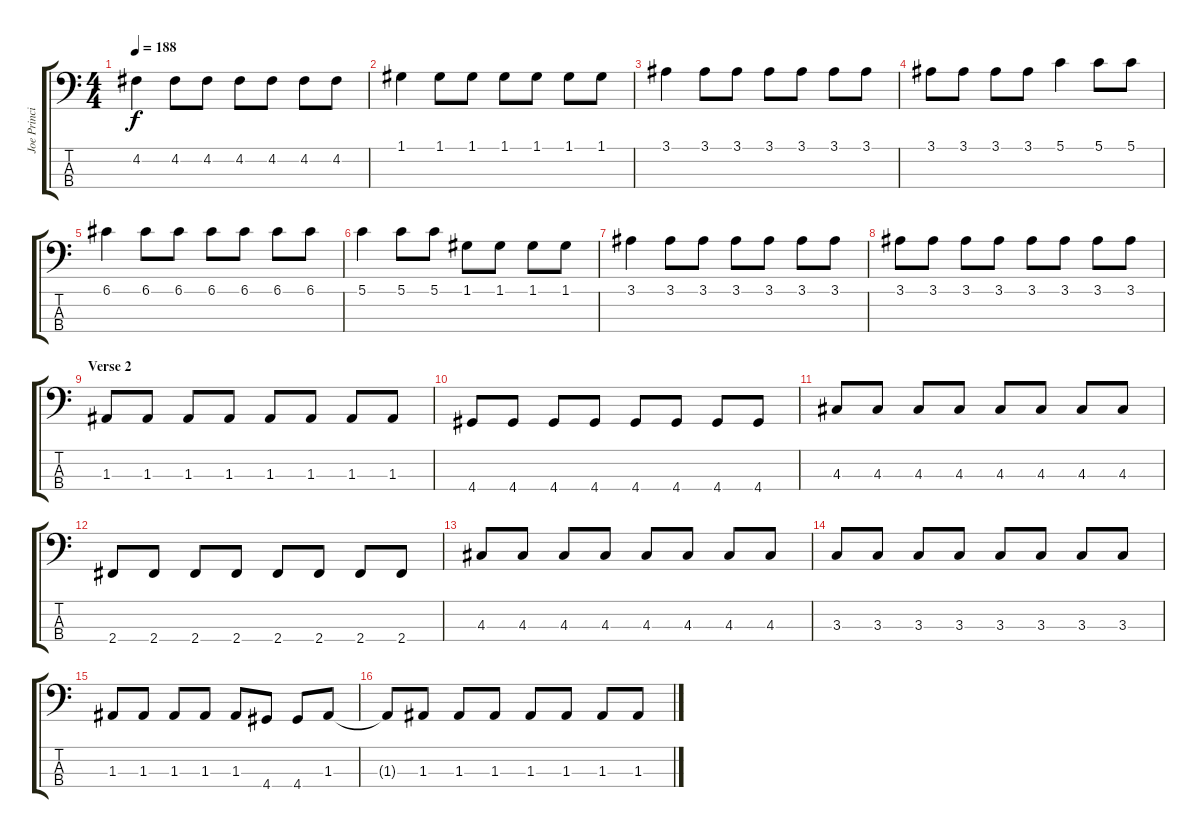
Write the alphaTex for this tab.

\track ("Joe Principe (Bass)" "Joe Princi") {instrument electricbassfinger}
\staff {score tabs}
\tuning (G2 D2 A1 E1) {hide}
\ts (4 4)
\tempo 188
\clef f4
\ks c
4.2.4{dy f} 4.2.8 4.2.8 4.2.8 4.2.8 4.2.8 4.2.8 |
1.1.4 1.1.8 1.1.8 1.1.8 1.1.8 1.1.8 1.1.8 |
3.1.4 3.1.8 3.1.8 3.1.8 3.1.8 3.1.8 3.1.8 |
3.1.8 3.1.8 3.1.8 3.1.8 5.1.4 5.1.8 5.1.8 |
6.1.4 6.1.8 6.1.8 6.1.8 6.1.8 6.1.8 6.1.8 |
5.1.4 5.1.8 5.1.8 1.1.8 1.1.8 1.1.8 1.1.8 |
3.1.4 3.1.8 3.1.8 3.1.8 3.1.8 3.1.8 3.1.8 |
3.1.8 3.1.8 3.1.8 3.1.8 3.1.8 3.1.8 3.1.8 3.1.8 |
\section ("" "Verse 2")
1.3.8 1.3.8 1.3.8 1.3.8 1.3.8 1.3.8 1.3.8 1.3.8 |
4.4.8 4.4.8 4.4.8 4.4.8 4.4.8 4.4.8 4.4.8 4.4.8 |
4.3.8 4.3.8 4.3.8 4.3.8 4.3.8 4.3.8 4.3.8 4.3.8 |
2.4.8 2.4.8 2.4.8 2.4.8 2.4.8 2.4.8 2.4.8 2.4.8 |
4.3.8 4.3.8 4.3.8 4.3.8 4.3.8 4.3.8 4.3.8 4.3.8 |
3.3.8 3.3.8 3.3.8 3.3.8 3.3.8 3.3.8 3.3.8 3.3.8 |
1.3.8 1.3.8 1.3.8 1.3.8 1.3.8 4.4.8 4.4.8 1.3.8 |
1.3{t}.8 1.3.8 1.3.8 1.3.8 1.3.8 1.3.8 1.3.8 1.3.8
